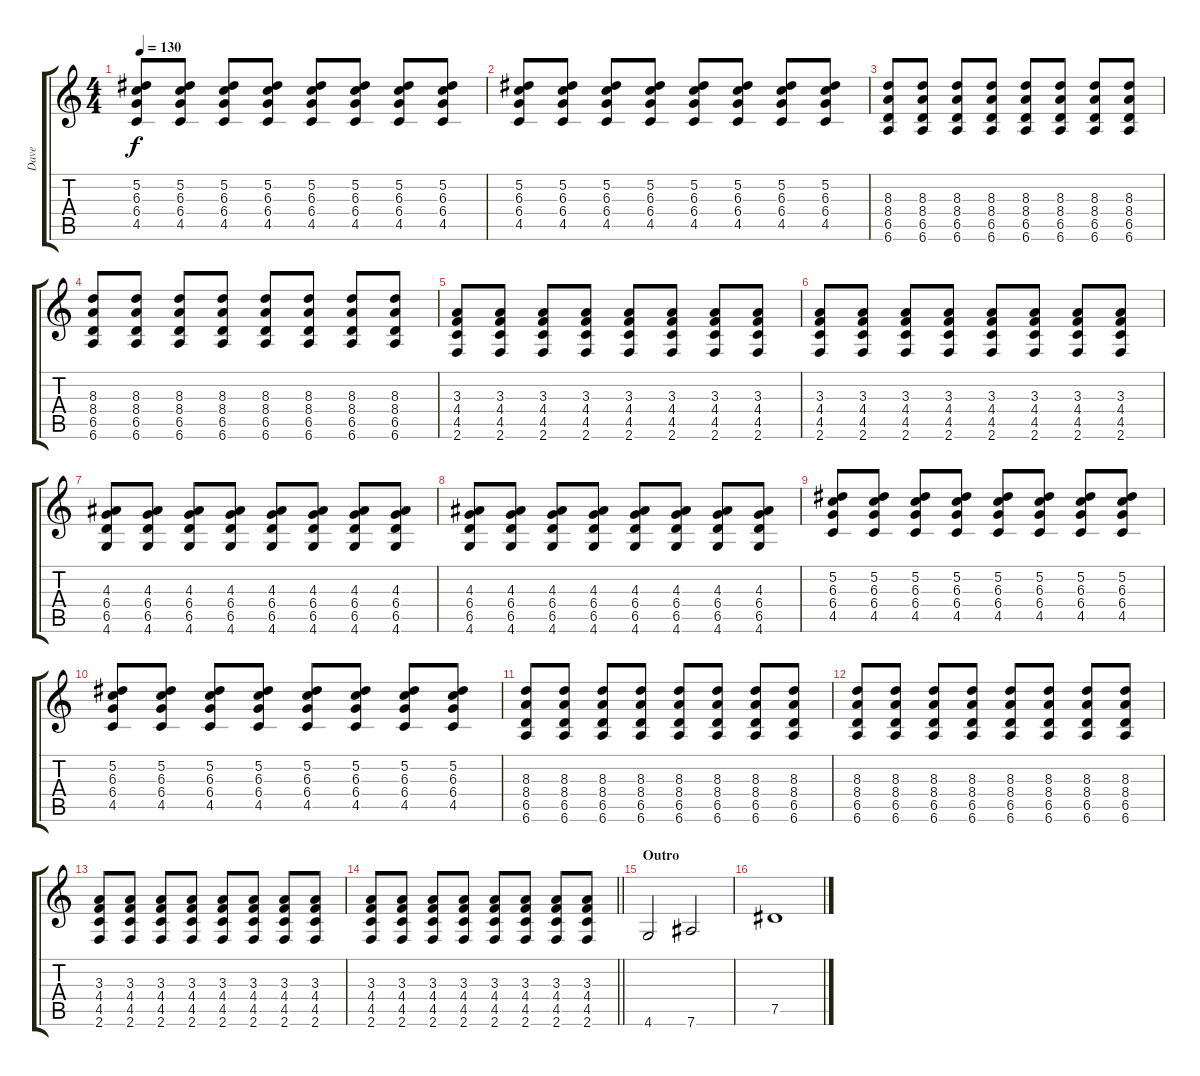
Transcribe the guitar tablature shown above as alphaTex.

\track ("Dave" "Dave") {instrument overdrivenguitar}
\staff {score tabs}
\tuning (Eb4 Bb3 Gb3 Db3 Ab2 Eb2) {hide}
\ts (4 4)
\tempo 130
\clef g2
\ks c
(5.2 6.3 6.4 4.5).8{dy f instrument overdrivenguitar} (5.2 6.3 6.4 4.5).8 (5.2 6.3 6.4 4.5).8 (5.2 6.3 6.4 4.5).8 (5.2 6.3 6.4 4.5).8 (5.2 6.3 6.4 4.5).8 (5.2 6.3 6.4 4.5).8 (5.2 6.3 6.4 4.5).8 |
(5.2 6.3 6.4 4.5).8{instrument overdrivenguitar} (5.2 6.3 6.4 4.5).8 (5.2 6.3 6.4 4.5).8 (5.2 6.3 6.4 4.5).8 (5.2 6.3 6.4 4.5).8 (5.2 6.3 6.4 4.5).8 (5.2 6.3 6.4 4.5).8 (5.2 6.3 6.4 4.5).8 |
(8.3 8.4 6.5 6.6).8{instrument overdrivenguitar} (8.3 8.4 6.5 6.6).8 (8.3 8.4 6.5 6.6).8 (8.3 8.4 6.5 6.6).8 (8.3 8.4 6.5 6.6).8 (8.3 8.4 6.5 6.6).8 (8.3 8.4 6.5 6.6).8 (8.3 8.4 6.5 6.6).8 |
(8.3 8.4 6.5 6.6).8{instrument overdrivenguitar} (8.3 8.4 6.5 6.6).8 (8.3 8.4 6.5 6.6).8 (8.3 8.4 6.5 6.6).8 (8.3 8.4 6.5 6.6).8 (8.3 8.4 6.5 6.6).8 (8.3 8.4 6.5 6.6).8 (8.3 8.4 6.5 6.6).8 |
(3.3 4.4 4.5 2.6).8{instrument overdrivenguitar} (3.3 4.4 4.5 2.6).8 (3.3 4.4 4.5 2.6).8 (3.3 4.4 4.5 2.6).8 (3.3 4.4 4.5 2.6).8 (3.3 4.4 4.5 2.6).8 (3.3 4.4 4.5 2.6).8 (3.3 4.4 4.5 2.6).8 |
(3.3 4.4 4.5 2.6).8{instrument overdrivenguitar} (3.3 4.4 4.5 2.6).8 (3.3 4.4 4.5 2.6).8 (3.3 4.4 4.5 2.6).8 (3.3 4.4 4.5 2.6).8 (3.3 4.4 4.5 2.6).8 (3.3 4.4 4.5 2.6).8 (3.3 4.4 4.5 2.6).8 |
(4.3 6.4 6.5 4.6).8{instrument overdrivenguitar} (4.3 6.4 6.5 4.6).8 (4.3 6.4 6.5 4.6).8 (4.3 6.4 6.5 4.6).8 (4.3 6.4 6.5 4.6).8 (4.3 6.4 6.5 4.6).8 (4.3 6.4 6.5 4.6).8 (4.3 6.4 6.5 4.6).8 |
(4.3 6.4 6.5 4.6).8{instrument overdrivenguitar} (4.3 6.4 6.5 4.6).8 (4.3 6.4 6.5 4.6).8 (4.3 6.4 6.5 4.6).8 (4.3 6.4 6.5 4.6).8 (4.3 6.4 6.5 4.6).8 (4.3 6.4 6.5 4.6).8 (4.3 6.4 6.5 4.6).8 |
(5.2 6.3 6.4 4.5).8{instrument overdrivenguitar} (5.2 6.3 6.4 4.5).8 (5.2 6.3 6.4 4.5).8 (5.2 6.3 6.4 4.5).8 (5.2 6.3 6.4 4.5).8 (5.2 6.3 6.4 4.5).8 (5.2 6.3 6.4 4.5).8 (5.2 6.3 6.4 4.5).8 |
(5.2 6.3 6.4 4.5).8{instrument overdrivenguitar} (5.2 6.3 6.4 4.5).8 (5.2 6.3 6.4 4.5).8 (5.2 6.3 6.4 4.5).8 (5.2 6.3 6.4 4.5).8 (5.2 6.3 6.4 4.5).8 (5.2 6.3 6.4 4.5).8 (5.2 6.3 6.4 4.5).8 |
(8.3 8.4 6.5 6.6).8{instrument overdrivenguitar} (8.3 8.4 6.5 6.6).8 (8.3 8.4 6.5 6.6).8 (8.3 8.4 6.5 6.6).8 (8.3 8.4 6.5 6.6).8 (8.3 8.4 6.5 6.6).8 (8.3 8.4 6.5 6.6).8 (8.3 8.4 6.5 6.6).8 |
(8.3 8.4 6.5 6.6).8{instrument overdrivenguitar} (8.3 8.4 6.5 6.6).8 (8.3 8.4 6.5 6.6).8 (8.3 8.4 6.5 6.6).8 (8.3 8.4 6.5 6.6).8 (8.3 8.4 6.5 6.6).8 (8.3 8.4 6.5 6.6).8 (8.3 8.4 6.5 6.6).8 |
(3.3 4.4 4.5 2.6).8{instrument overdrivenguitar} (3.3 4.4 4.5 2.6).8 (3.3 4.4 4.5 2.6).8 (3.3 4.4 4.5 2.6).8 (3.3 4.4 4.5 2.6).8 (3.3 4.4 4.5 2.6).8 (3.3 4.4 4.5 2.6).8 (3.3 4.4 4.5 2.6).8 |
\barLineRight lightlight
(3.3 4.4 4.5 2.6).8{instrument overdrivenguitar} (3.3 4.4 4.5 2.6).8 (3.3 4.4 4.5 2.6).8 (3.3 4.4 4.5 2.6).8 (3.3 4.4 4.5 2.6).8 (3.3 4.4 4.5 2.6).8 (3.3 4.4 4.5 2.6).8 (3.3 4.4 4.5 2.6).8 |
\section ("" "Outro")
4.6.2 7.6.2 |
7.5.1
